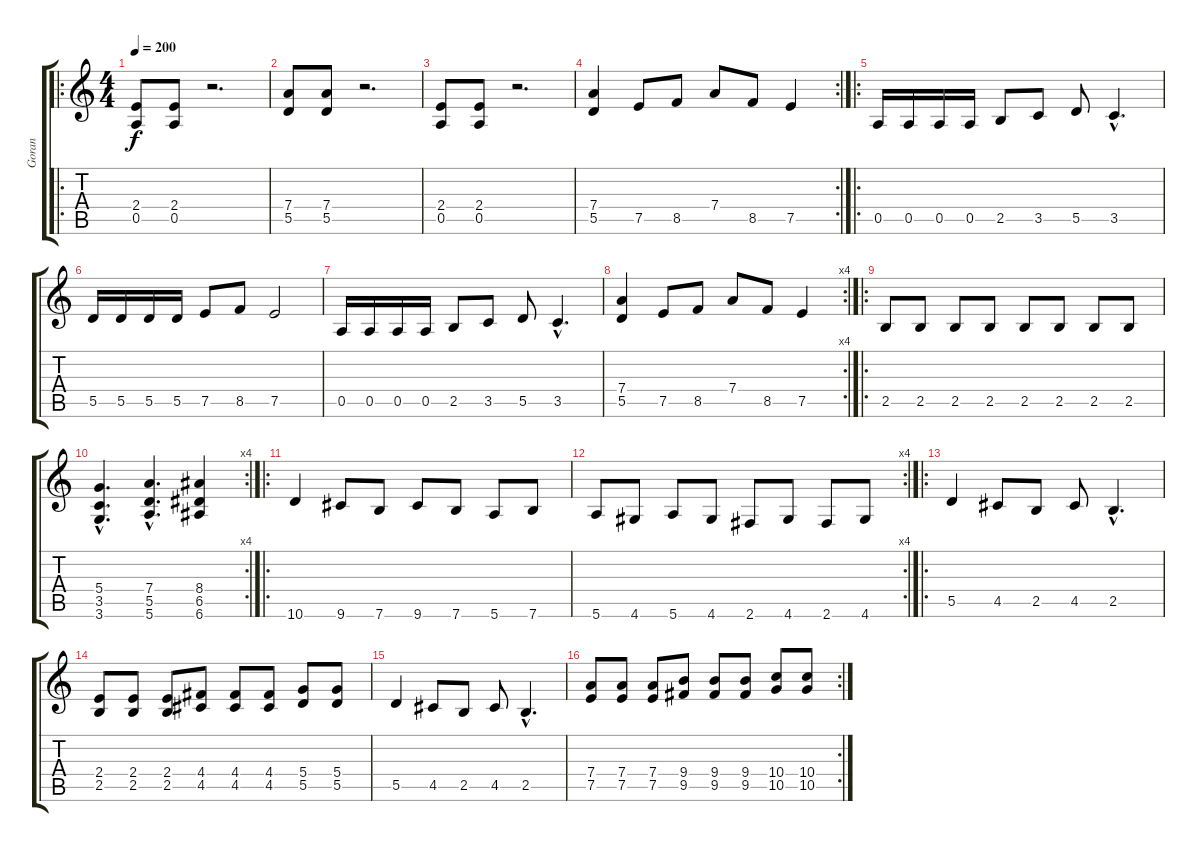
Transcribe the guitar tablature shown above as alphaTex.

\track ("Goran" "Goran") {instrument distortionguitar}
\staff {score tabs}
\tuning (E4 B3 G3 D3 A2 E2) {hide}
\ro
\ts (4 4)
\tempo 200
\clef g2
\ks c
(2.4 0.5).8{dy f instrument distortionguitar} (2.4 0.5).8 r.2{d} |
(7.4 5.5).8 (7.4 5.5).8 r.2{d} |
(2.4 0.5).8 (2.4 0.5).8 r.2{d} |
\rc 2
(7.4 5.5).4 7.5.8 8.5.8 7.4.8 8.5.8 7.5.4 |
\ro
0.5.16 0.5.16 0.5.16 0.5.16 2.5.8 3.5.8 5.5.8 3.5{hac}.4{d} |
5.5.16 5.5.16 5.5.16 5.5.16 7.5.8 8.5.8 7.5.2 |
0.5.16 0.5.16 0.5.16 0.5.16 2.5.8 3.5.8 5.5.8 3.5{hac}.4{d} |
\rc 4
(7.4 5.5).4 7.5.8 8.5.8 7.4.8 8.5.8 7.5.4 |
\ro
2.5.8 2.5.8 2.5.8 2.5.8 2.5.8 2.5.8 2.5.8 2.5.8 |
\rc 4
(5.4{hac} 3.5{hac} 3.6{hac}).4{d} (7.4{hac} 5.5{hac} 5.6{hac}).4{d} (8.4 6.5 6.6).4 |
\ro
10.6.4 9.6.8 7.6.8 9.6.8 7.6.8 5.6.8 7.6.8 |
\rc 4
5.6.8 4.6.8 5.6.8 4.6.8 2.6.8 4.6.8 2.6.8 4.6.8 |
\ro
5.5.4 4.5.8 2.5.8 4.5.8 2.5{hac}.4{d} |
(2.4 2.5).8 (2.4 2.5).8 (2.4 2.5).8 (4.4 4.5).8 (4.4 4.5).8 (4.4 4.5).8 (5.4 5.5).8 (5.4 5.5).8 |
5.5.4 4.5.8 2.5.8 4.5.8 2.5{hac}.4{d} |
\rc 2
(7.4 7.5).8 (7.4 7.5).8 (7.4 7.5).8 (9.4 9.5).8 (9.4 9.5).8 (9.4 9.5).8 (10.4 10.5).8 (10.4 10.5).8
